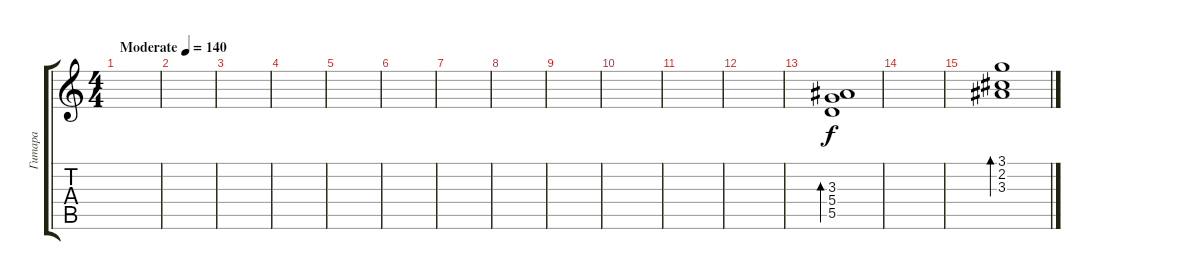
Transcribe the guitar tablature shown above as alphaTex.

\track ("Гитара" "Гитара") {instrument electricguitarclean}
\staff {score tabs}
\tuning (E4 B3 G3 D3 A2 E2) {hide}
\ts (4 4)
\tempo (140 "Moderate")
\clef g2
\ks c
|
|
|
|
|
|
|
|
|
|
|
|
(3.3 5.4 5.5).1{bd 60} |
|
(3.1 2.2 3.3).1{bd 60}
